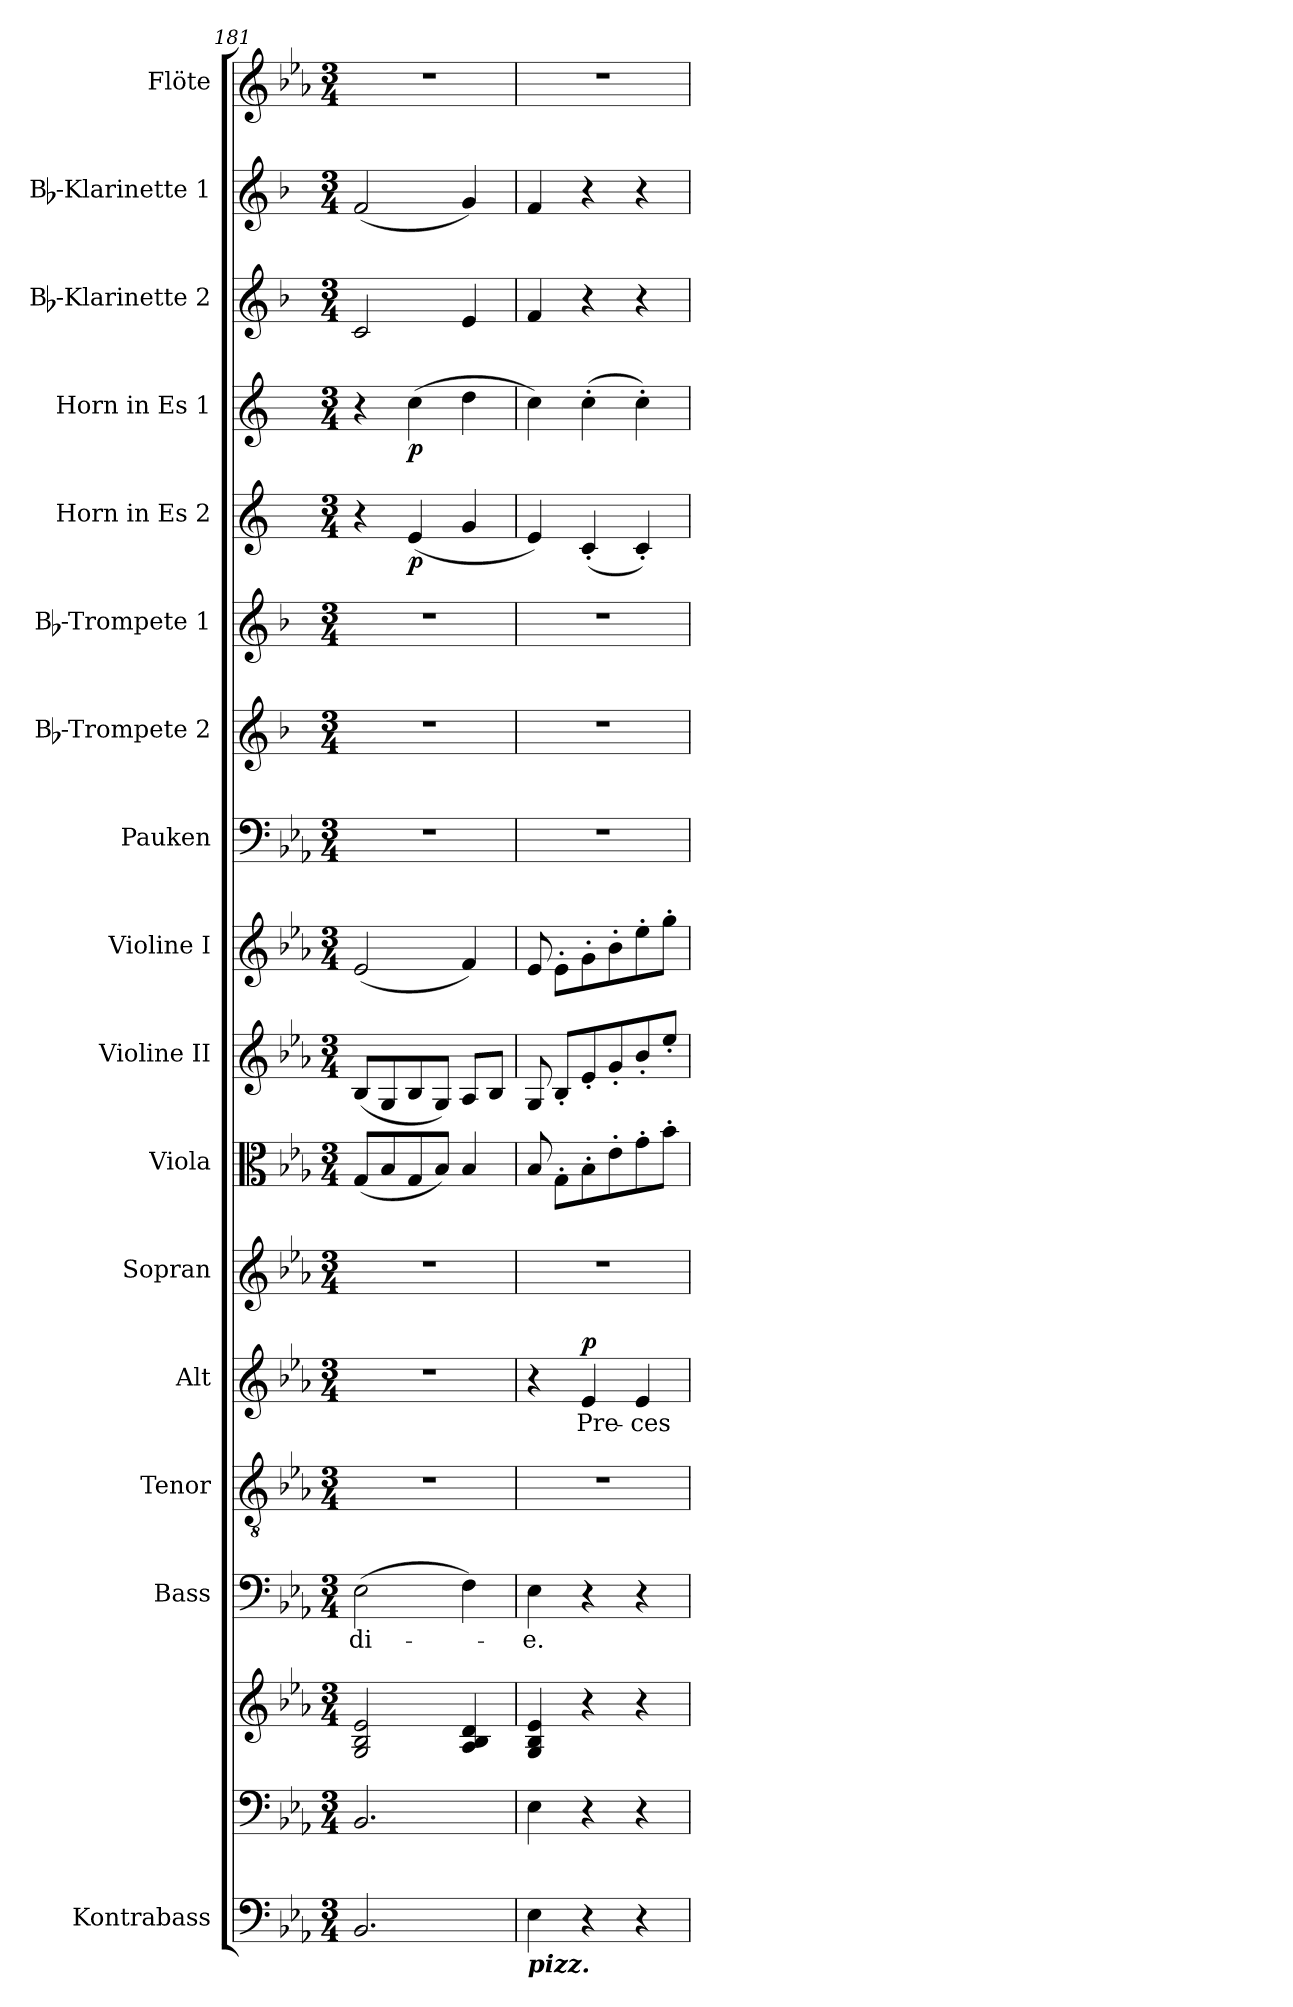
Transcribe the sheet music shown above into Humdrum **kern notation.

**kern	**kern	**kern	**kern	**text	**kern	**kern	**text	**dynam	**kern	**kern	**kern	**kern	**kern	**kern	**kern	**kern	**dynam	**kern	**dynam	**kern	**kern	**kern
*part17	*part16	*part16	*part15	*part15	*part14	*part13	*part13	*part13	*part12	*part11	*part10	*part9	*part8	*part7	*part6	*part5	*part5	*part4	*part4	*part3	*part2	*part1
*staff18	*staff17	*staff16	*staff15	*staff15	*staff14	*staff13	*staff13	*staff13	*staff12	*staff11	*staff10	*staff9	*staff8	*staff7	*staff6	*staff5	*staff5	*staff4	*staff4	*staff3	*staff2	*staff1
*I"Kontrabass	*	*	*I"Bass	*	*I"Tenor	*I"Alt	*	*	*I"Sopran	*I"Viola	*I"Violine II	*I"Violine I	*I"Pauken	*I"Bb-Trompete 2	*I"Bb-Trompete 1	*I"Horn in Es 2	*	*I"Horn in Es 1	*	*I"Bb-Klarinette 2	*I"Bb-Klarinette 1	*I"Flöte
*I'Kb.	*	*	*I'B.	*	*I'T.	*I'A.	*	*	*I'S.	*I'Vla.	*I'Vl. II	*I'Vl. I	*I'Pk.	*I'Bb Trp. 2	*I'Bb Trp. 1	*	*	*	*	*I'Bb Kl. 2	*I'Bb Kl. 1	*I'Fl.
*clefF4	*clefF4	*clefG2	*clefF4	*	*clefGv2	*clefG2	*	*	*clefG2	*clefC3	*clefG2	*clefG2	*clefF4	*clefG2	*clefG2	*clefG2	*	*clefG2	*	*clefG2	*clefG2	*clefG2
*ITrd7c12	*	*	*	*	*	*	*	*	*	*	*	*	*	*ITrd1c2	*ITrd1c2	*ITrd5c9	*	*ITrd5c9	*	*ITrd1c2	*ITrd1c2	*
*k[b-e-a-]	*k[b-e-a-]	*k[b-e-a-]	*k[b-e-a-]	*	*k[b-e-a-]	*k[b-e-a-]	*	*	*k[b-e-a-]	*k[b-e-a-]	*k[b-e-a-]	*k[b-e-a-]	*k[b-e-a-]	*k[b-e-a-]	*k[b-e-a-]	*k[b-e-a-]	*	*k[b-e-a-]	*	*k[b-e-a-]	*k[b-e-a-]	*k[b-e-a-]
*E-:	*E-:	*E-:	*E-:	*	*E-:	*E-:	*	*	*E-:	*E-:	*E-:	*E-:	*E-:	*E-:	*E-:	*E-:	*	*E-:	*	*E-:	*E-:	*E-:
*M3/4	*M3/4	*M3/4	*M3/4	*	*M3/4	*M3/4	*	*	*M3/4	*M3/4	*M3/4	*M3/4	*M3/4	*M3/4	*M3/4	*M3/4	*	*M3/4	*	*M3/4	*M3/4	*M3/4
=181	=181	=181	=181	=181	=181	=181	=181	=181	=181	=181	=181	=181	=181	=181	=181	=181	=181	=181	=181	=181	=181	=181
!	!	!	!	!LO:LY:b	!	!	!	!	!	!	!	!	!	!	!	!	!	!	!	!	!	!
2.BBB-/	2.BB-/	2G/ 2B-/ 2e-/	(>2E-\	di-	2.r	2.r	.	.	2.r	(<8G/L	(<8B-/L	(<2e-/	2.r	2.r	2.r	4r	.	4r	.	2B-/	(<2e-/	2.r
.	.	.	.	.	.	.	.	.	.	8B-/	8G/	.	.	.	.	.	.	.	.	.	.	.
!	!	!	!	!	!	!	!	!	!	!	!	!	!	!	!	!	!LO:DY:b	!	!LO:DY:b	!	!	!
.	.	.	.	.	.	.	.	.	.	8G/	8B-/	.	.	.	.	(<4G/	p	(<4e-\	p	.	.	.
.	.	.	.	.	.	.	.	.	.	8B-/J)	8G/J)	.	.	.	.	.	.	.	.	.	.	.
.	.	4A-/ 4B-/ 4d/	4F\)	.	.	.	.	.	.	4B-/	8A-/L	4f/)	.	.	.	4B-/	.	4f\	.	4d/	4f/)	.
.	.	.	.	.	.	.	.	.	.	.	8B-/J	.	.	.	.	.	.	.	.	.	.	.
=182	=182	=182	=182	=182	=182	=182	=182	=182	=182	=182	=182	=182	=182	=182	=182	=182	=182	=182	=182	=182	=182	=182
!LO:TX:b:Bi:t=pizz.	!	!	!	!	!	!	!	!	!	!	!	!	!	!	!	!	!	!	!	!	!	!
!	!	!	!	!LO:LY:b	!	!	!	!	!	!	!	!	!	!	!	!	!	!	!	!	!	!
4EE-\	4E-\	4G/ 4B-/ 4e-/	4E-\	-e.	2.r	4r	.	.	2.r	8B-/	8G/	8e-/	2.r	2.r	2.r	4G/)	.	4e-\)	.	4e-/	4e-/	2.r
.	.	.	.	.	.	.	.	.	.	8G'>\L	8B-'</L	8e-'>\L	.	.	.	.	.	.	.	.	.	.
!	!	!	!	!	!	!	!LO:LY:b	!LO:DY:a	!	!	!	!	!	!	!	!	!	!	!	!	!	!
4r	4r	4r	4r	.	.	4e-/	Pre-	p	.	8B-'>\	8e-'</	8g'>\	.	.	.	(<4E-'</	.	(<4e-'<\	.	4r	4r	.
.	.	.	.	.	.	.	.	.	.	8e-'>\	8g'</	8b-'>\	.	.	.	.	.	.	.	.	.	.
!	!	!	!	!	!	!	!LO:LY:b	!	!	!	!	!	!	!	!	!	!	!	!	!	!	!
4r	4r	4r	4r	.	.	4e-/	-ces	.	.	8g'>\	8b-'</	8ee-'>\	.	.	.	4E-'</)	.	4e-'<\)	.	4r	4r	.
.	.	.	.	.	.	.	.	.	.	8b-'>\J	8ee-'</J	8gg'>\J	.	.	.	.	.	.	.	.	.	.
=	=	=	=	=	=	=	=	=	=	=	=	=	=	=	=	=	=	=	=	=	=	=
*-	*-	*-	*-	*-	*-	*-	*-	*-	*-	*-	*-	*-	*-	*-	*-	*-	*-	*-	*-	*-	*-	*-
